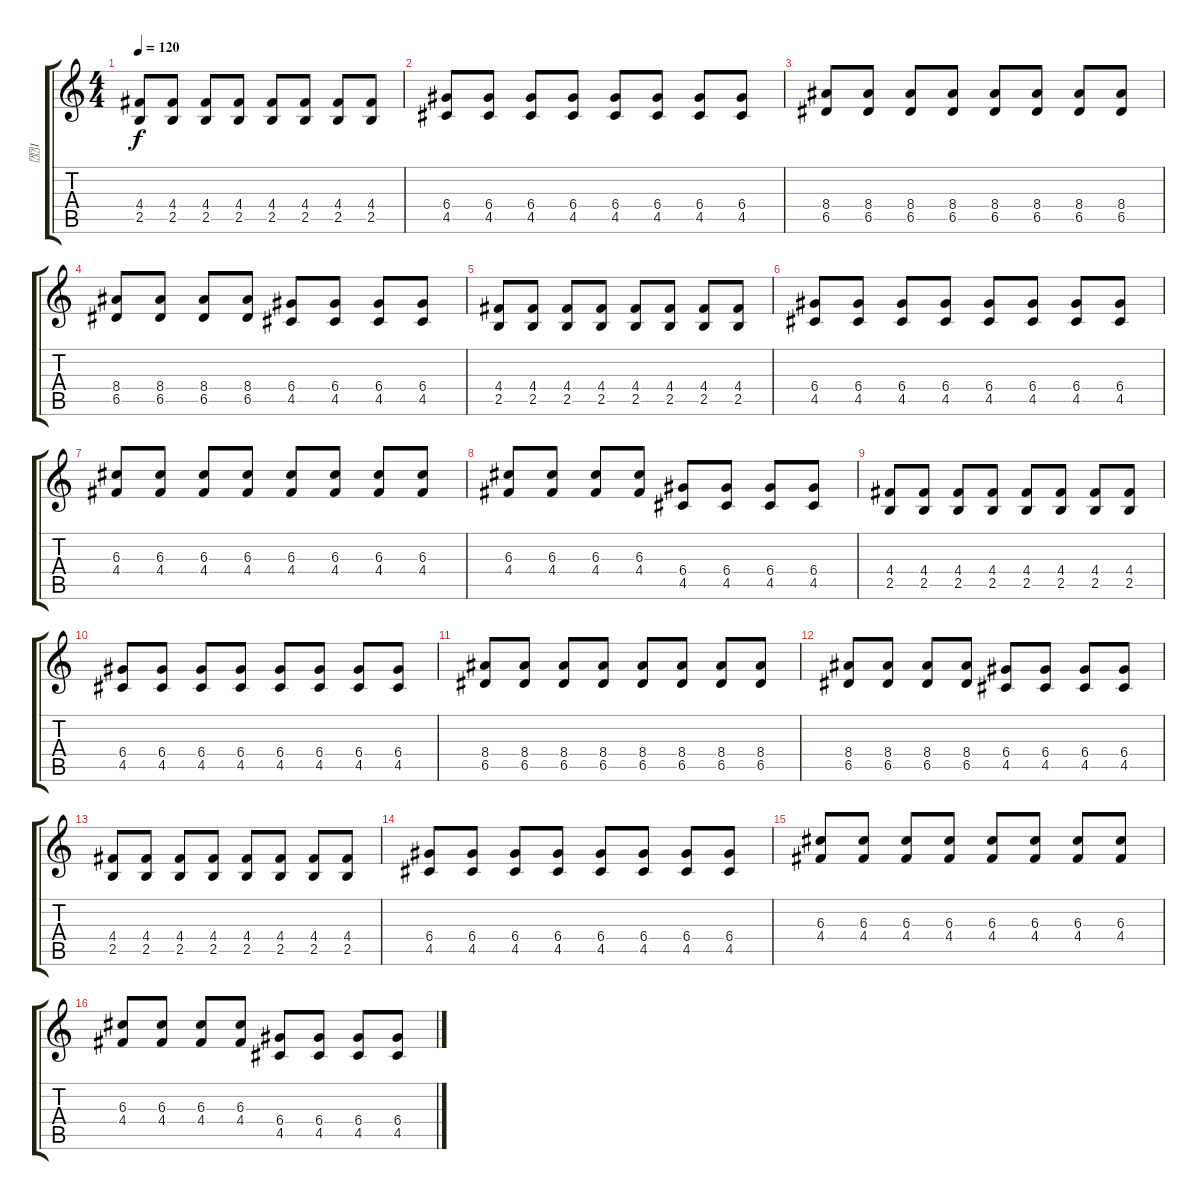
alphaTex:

\track ("1" "1") {instrument distortionguitar}
\staff {score tabs}
\tuning (E4 B3 G3 D3 A2 E2) {hide}
\ts (4 4)
\tempo 120
\clef g2
\ks c
(4.4 2.5).8{dy f instrument distortionguitar} (4.4 2.5).8 (4.4 2.5).8 (4.4 2.5).8 (4.4 2.5).8 (4.4 2.5).8 (4.4 2.5).8 (4.4 2.5).8 |
(6.4 4.5).8 (6.4 4.5).8 (6.4 4.5).8 (6.4 4.5).8 (6.4 4.5).8 (6.4 4.5).8 (6.4 4.5).8 (6.4 4.5).8 |
(8.4 6.5).8 (8.4 6.5).8 (8.4 6.5).8 (8.4 6.5).8 (8.4 6.5).8 (8.4 6.5).8 (8.4 6.5).8 (8.4 6.5).8 |
(8.4 6.5).8 (8.4 6.5).8 (8.4 6.5).8 (8.4 6.5).8 (6.4 4.5).8 (6.4 4.5).8 (6.4 4.5).8 (6.4 4.5).8 |
(4.4 2.5).8 (4.4 2.5).8 (4.4 2.5).8 (4.4 2.5).8 (4.4 2.5).8 (4.4 2.5).8 (4.4 2.5).8 (4.4 2.5).8 |
(6.4 4.5).8 (6.4 4.5).8 (6.4 4.5).8 (6.4 4.5).8 (6.4 4.5).8 (6.4 4.5).8 (6.4 4.5).8 (6.4 4.5).8 |
(6.3 4.4).8 (6.3 4.4).8 (6.3 4.4).8 (6.3 4.4).8 (6.3 4.4).8 (6.3 4.4).8 (6.3 4.4).8 (6.3 4.4).8 |
(6.3 4.4).8 (6.3 4.4).8 (6.3 4.4).8 (6.3 4.4).8 (6.4 4.5).8 (6.4 4.5).8 (6.4 4.5).8 (6.4 4.5).8 |
(4.4 2.5).8 (4.4 2.5).8 (4.4 2.5).8 (4.4 2.5).8 (4.4 2.5).8 (4.4 2.5).8 (4.4 2.5).8 (4.4 2.5).8 |
(6.4 4.5).8 (6.4 4.5).8 (6.4 4.5).8 (6.4 4.5).8 (6.4 4.5).8 (6.4 4.5).8 (6.4 4.5).8 (6.4 4.5).8 |
(8.4 6.5).8 (8.4 6.5).8 (8.4 6.5).8 (8.4 6.5).8 (8.4 6.5).8 (8.4 6.5).8 (8.4 6.5).8 (8.4 6.5).8 |
(8.4 6.5).8 (8.4 6.5).8 (8.4 6.5).8 (8.4 6.5).8 (6.4 4.5).8 (6.4 4.5).8 (6.4 4.5).8 (6.4 4.5).8 |
(4.4 2.5).8 (4.4 2.5).8 (4.4 2.5).8 (4.4 2.5).8 (4.4 2.5).8 (4.4 2.5).8 (4.4 2.5).8 (4.4 2.5).8 |
(6.4 4.5).8 (6.4 4.5).8 (6.4 4.5).8 (6.4 4.5).8 (6.4 4.5).8 (6.4 4.5).8 (6.4 4.5).8 (6.4 4.5).8 |
(6.3 4.4).8 (6.3 4.4).8 (6.3 4.4).8 (6.3 4.4).8 (6.3 4.4).8 (6.3 4.4).8 (6.3 4.4).8 (6.3 4.4).8 |
(6.3 4.4).8 (6.3 4.4).8 (6.3 4.4).8 (6.3 4.4).8 (6.4 4.5).8 (6.4 4.5).8 (6.4 4.5).8 (6.4 4.5).8
